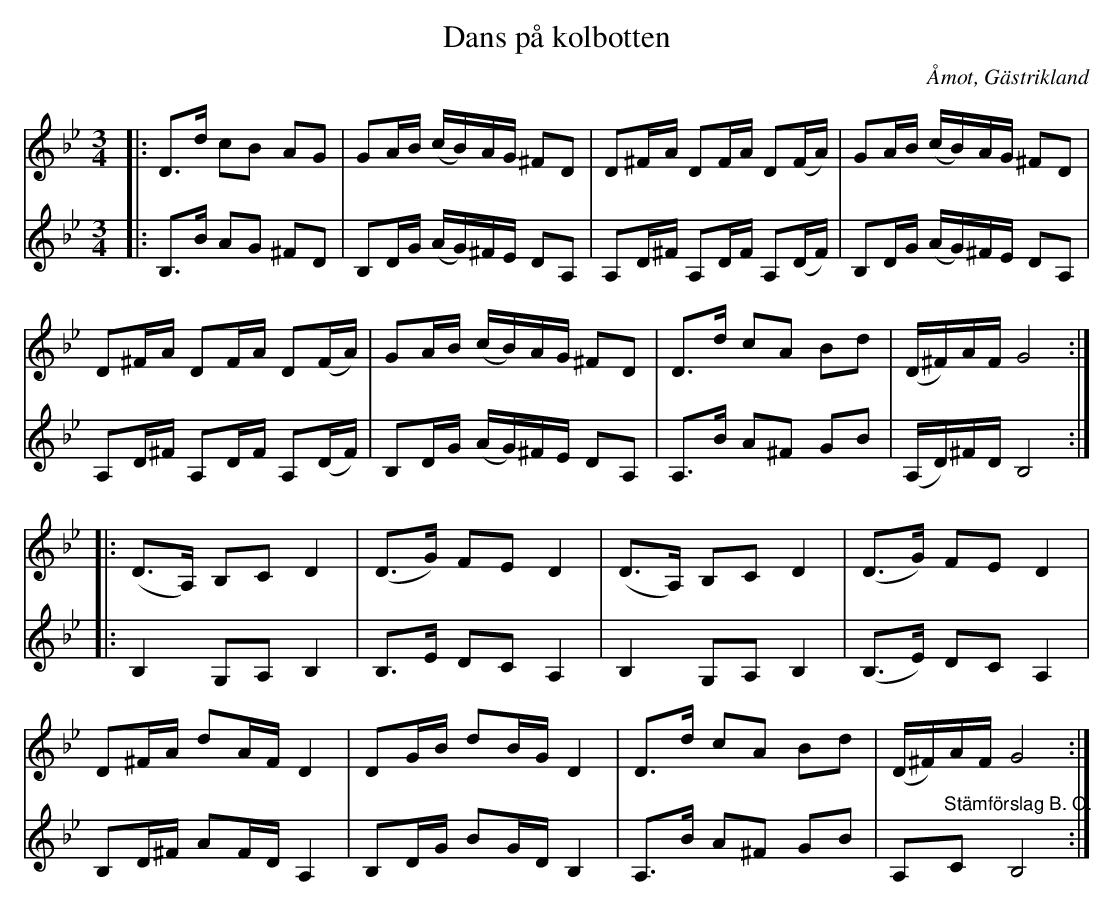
X:1
T:Dans på kolbotten
O:Åmot, Gästrikland
L:1/8
M:3/4
K:Gm
V:1
|: D>d cB AG | GA/B/ (c/B/)A/G/ ^FD | D^F/A/ DF/A/ D(F/A/) | GA/B/ (c/B/)A/G/ ^FD |
D^F/A/ DF/A/ D(F/A/) | GA/B/ (c/B/)A/G/ ^FD | D>d cA Bd | (D/^F/)A/F/ G4 ::
(D>A,) B,C D2 | (D>G) FE D2 | (D>A,) B,C D2 | (D>G) FE D2 |
D^F/A/ dA/F/ D2 | DG/B/ dB/G/ D2 | D>d cA Bd | (D/^F/)A/F/ G4 :|
V:2
|: B,>B AG ^FD | B,D/G/ (A/G/)^F/E/ DA, | A,D/^F/ A,D/F/ A,(D/F/) | B,D/G/ (A/G/)^F/E/ DA, |
A,D/^F/ A,D/F/ A,(D/F/) | B,D/G/ (A/G/)^F/E/ DA, | A,>B A^F GB | (A,/D/)^F/D/ B,4 ::
B,2 G,A, B,2 | B,>E DC A,2 | B,2 G,A, B,2 | (B,>E) DC A,2 |
B,D/^F/ AF/D/ A,2 | B,D/G/ BG/D/ B,2 | A,>B A^F GB | A,"^Stämförslag B. O."C B,4 :|
